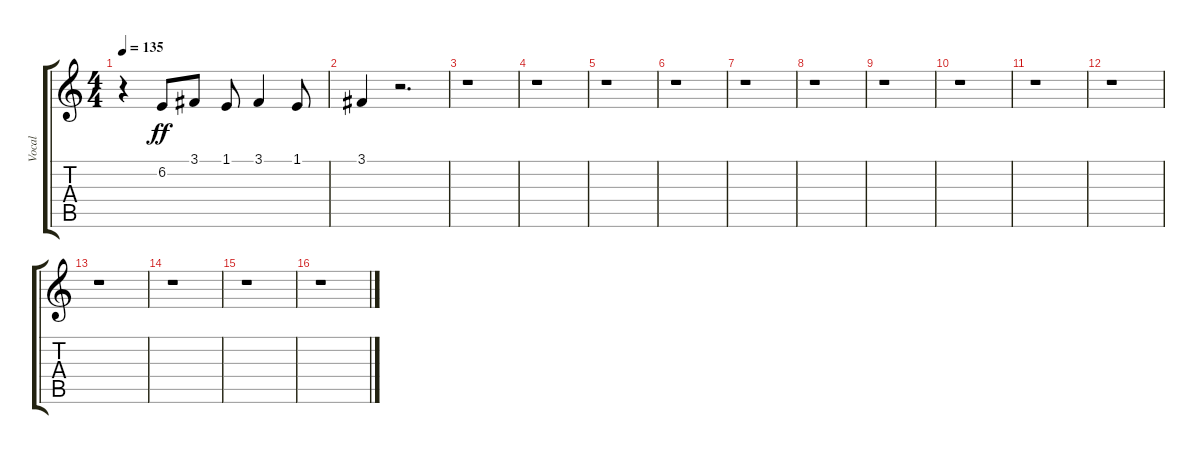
\track ("Vocal" "Vocal") {instrument synthvoice}
\staff {score tabs}
\tuning (Eb4 Bb3 Gb3 Db3 Ab2 Eb2) {hide}
\ts (4 4)
\tempo 135
\clef g2
\ks c
r.4{dy f} 6.2.8{dy ff} 3.1.8 1.1.8 3.1.4 1.1.8 |
3.1.4 r.2{d} |
r.1 |
r.1 |
r.1 |
r.1 |
r.1 |
r.1 |
r.1 |
r.1 |
r.1 |
r.1 |
r.1 |
r.1 |
r.1 |
r.1
